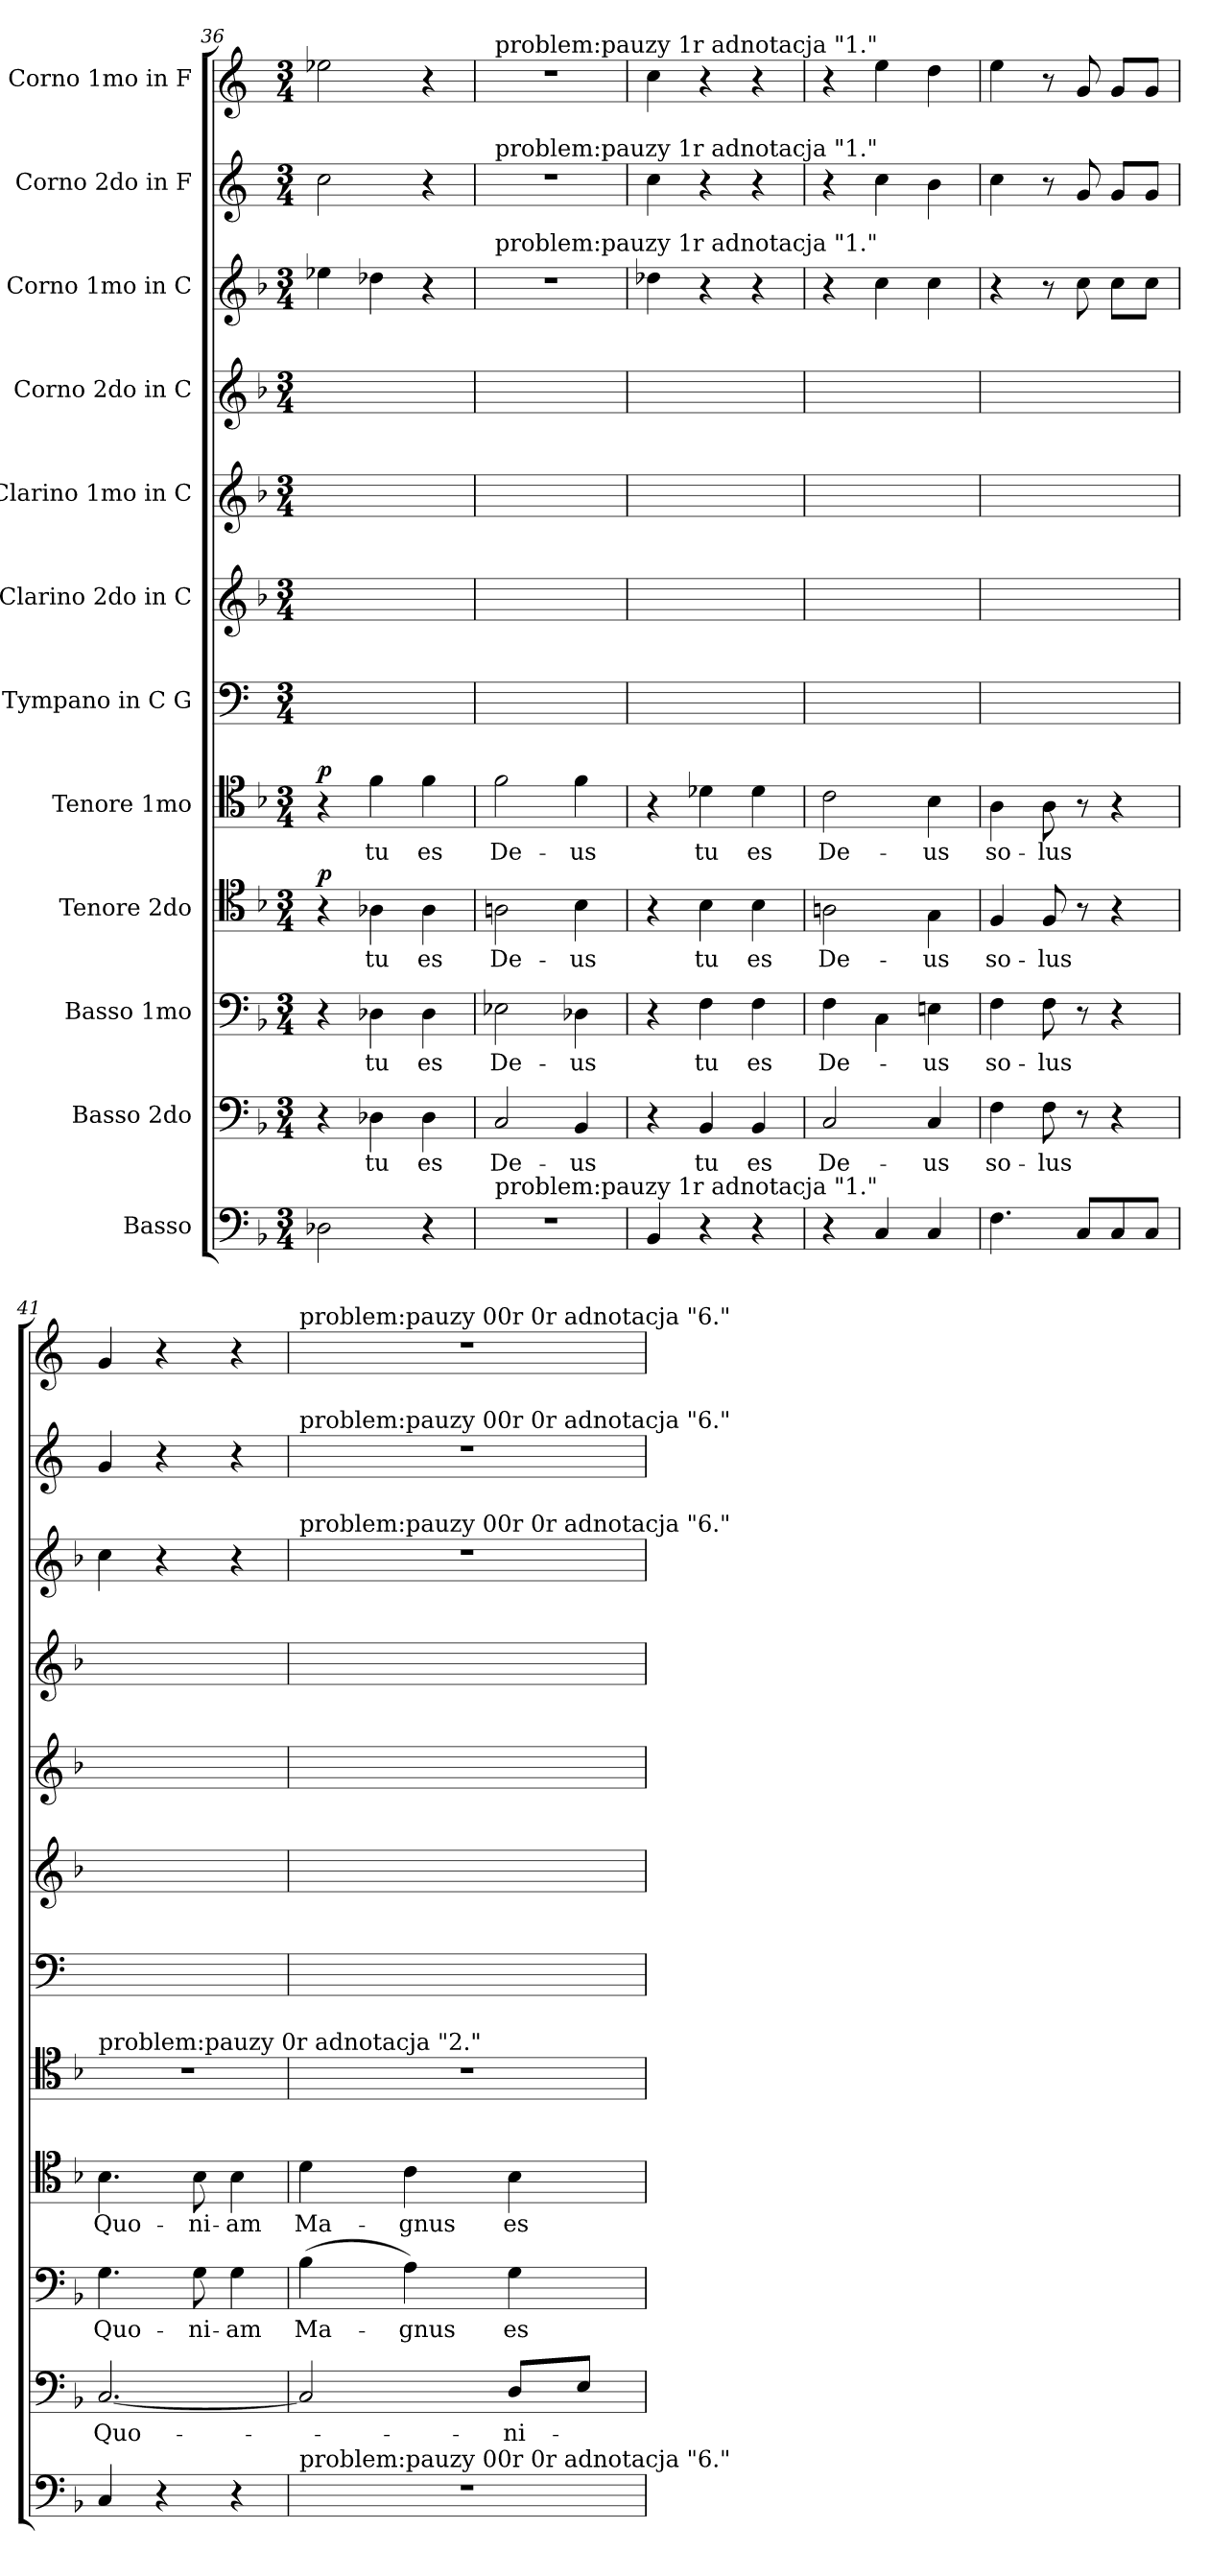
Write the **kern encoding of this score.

**kern	**kern	**text	**kern	**text	**kern	**text	**dynam	**kern	**text	**dynam	**kern	**kern	**kern	**kern	**kern	**kern	**kern
*part12	*part11	*part11	*part10	*part10	*part9	*part9	*part9	*part8	*part8	*part8	*part7	*part6	*part5	*part4	*part3	*part2	*part1
*staff12	*staff11	*staff11	*staff10	*staff10	*staff9	*staff9	*staff9	*staff8	*staff8	*staff8	*staff7	*staff6	*staff5	*staff4	*staff3	*staff2	*staff1
*I"Basso	*I"Basso 2do	*	*I"Basso 1mo	*	*I"Tenore 2do	*	*	*I"Tenore 1mo	*	*	*I"Tympano in C G	*I"Clarino 2do in C	*I"Clarino 1mo in C	*I"Corno 2do in C	*I"Corno 1mo in C	*I"Corno 2do in F	*I"Corno 1mo in F
*clefF4	*clefF4	*	*clefF4	*	*clefC4	*	*	*clefC4	*	*	*clefF4	*clefG2	*clefG2	*clefG2	*clefG2	*clefG2	*clefG2
*	*	*	*	*	*	*	*	*	*	*	*	*	*	*	*	*ITrd4c7	*ITrd4c7
*k[b-]	*k[b-]	*	*k[b-]	*	*k[b-]	*	*	*k[b-]	*	*	*k[]	*k[b-]	*k[b-]	*k[b-]	*k[b-]	*k[b-]	*k[b-]
*M3/4	*M3/4	*	*M3/4	*	*M3/4	*	*	*M3/4	*	*	*M3/4	*M3/4	*M3/4	*M3/4	*M3/4	*M3/4	*M3/4
=36	=36	=36	=36	=36	=36	=36	=36	=36	=36	=36	=36	=36	=36	=36	=36	=36	=36
!	!	!	!	!	!	!	!LO:DY:a	!	!	!LO:DY:a	!	!	!	!	!	!	!
2D-X\	4r	.	4r	.	4r	.	p	4r	.	p	2.ryy	2.ryy	2.ryy	2.ryy	4ee-X\	2f\	2a-X\
.	4D-X\	tu	4D-X\	tu	4A-X\	tu	.	4f\	tu	.	.	.	.	.	4dd-X\	.	.
4r	4D-\	es	4D-\	es	4A-\	es	.	4f\	es	.	.	.	.	.	4r	4r	4r
=37	=37	=37	=37	=37	=37	=37	=37	=37	=37	=37	=37	=37	=37	=37	=37	=37	=37
!	!	!	!	!	!	!	!	!	!	!	!	!	!	!	!	!	!LO:TX:a:t=problem&colon;pauzy 1r adnotacja "1."
!	!	!	!	!	!	!	!	!	!	!	!	!	!	!	!	!LO:TX:a:t=problem&colon;pauzy 1r adnotacja "1."	!
!	!	!	!	!	!	!	!	!	!	!	!	!	!	!	!LO:TX:a:t=problem&colon;pauzy 1r adnotacja "1."	!	!
!LO:TX:a:t=problem&colon;pauzy 1r adnotacja "1."	!	!	!	!	!	!	!	!	!	!	!	!	!	!	!	!	!
2.r	2C/	De-	2E-X\	De-	2An\	De-	.	2f\	De-	.	2.ryy	2.ryy	2.ryy	2.ryy	2.r	2.r	2.r
.	4BB-/	-us	4D-X\	-us	4B-\	-us	.	4f\	-us	.	.	.	.	.	.	.	.
=38	=38	=38	=38	=38	=38	=38	=38	=38	=38	=38	=38	=38	=38	=38	=38	=38	=38
4BB-/	4r	.	4r	.	4r	.	.	4r	.	.	2.ryy	2.ryy	2.ryy	2.ryy	4dd-X\	4f\	4f\
4r	4BB-/	tu	4F\	tu	4B-\	tu	.	4d-X\	tu	.	.	.	.	.	4r	4r	4r
4r	4BB-/	es	4F\	es	4B-\	es	.	4d-\	es	.	.	.	.	.	4r	4r	4r
=39	=39	=39	=39	=39	=39	=39	=39	=39	=39	=39	=39	=39	=39	=39	=39	=39	=39
4r	2C/	De-	4F\	De-	2An\	De-	.	2c\	De-	.	2.ryy	2.ryy	2.ryy	2.ryy	4r	4r	4r
4C/	.	.	4C\	.	.	.	.	.	.	.	.	.	.	.	4cc\	4f\	4a\
4C/	4C/	-us	4En\	-us	4G\	-us	.	4B-\	-us	.	.	.	.	.	4cc\	4e\	4g\
=40	=40	=40	=40	=40	=40	=40	=40	=40	=40	=40	=40	=40	=40	=40	=40	=40	=40
4.F\	4F\	so-	4F\	so-	4F/	so-	.	4A\	so-	.	2.ryy	2.ryy	2.ryy	2.ryy	4r	4f\	4a\
.	8F\	-lus	8F\	-lus	8F/	-lus	.	8A\	-lus	.	.	.	.	.	8r	8r	8r
8C/L	8r	.	8r	.	8r	.	.	8r	.	.	.	.	.	.	8cc\	8c/	8c/
8C/	4r	.	4r	.	4r	.	.	4r	.	.	.	.	.	.	8cc\L	8c/L	8c/L
8C/J	.	.	.	.	.	.	.	.	.	.	.	.	.	.	8cc\J	8c/J	8c/J
=41	=41	=41	=41	=41	=41	=41	=41	=41	=41	=41	=41	=41	=41	=41	=41	=41	=41
!	!	!	!	!	!	!	!	!LO:TX:a:t=problem&colon;pauzy 0r adnotacja "2."	!	!	!	!	!	!	!	!	!
4C/	[2.C/	Quo-	4.G\	Quo-	4.B-\	Quo-	.	2.r	.	.	2.ryy	2.ryy	2.ryy	2.ryy	4cc\	4c/	4c/
4r	.	.	.	.	.	.	.	.	.	.	.	.	.	.	4r	4r	4r
.	.	.	8G\	-ni-	8B-\	-ni-	.	.	.	.	.	.	.	.	.	.	.
4r	.	.	4G\	-am	4B-\	-am	.	.	.	.	.	.	.	.	4r	4r	4r
=42	=42	=42	=42	=42	=42	=42	=42	=42	=42	=42	=42	=42	=42	=42	=42	=42	=42
!	!	!	!	!	!	!	!	!	!	!	!	!	!	!	!	!	!LO:TX:a:t=problem&colon;pauzy 00r 0r adnotacja "6."
!	!	!	!	!	!	!	!	!	!	!	!	!	!	!	!	!LO:TX:a:t=problem&colon;pauzy 00r 0r adnotacja "6."	!
!	!	!	!	!	!	!	!	!	!	!	!	!	!	!	!LO:TX:a:t=problem&colon;pauzy 00r 0r adnotacja "6."	!	!
!LO:TX:a:t=problem&colon;pauzy 00r 0r adnotacja "6."	!	!	!	!	!	!	!	!	!	!	!	!	!	!	!	!	!
2.r	2C/]	.	(4B-\	Ma-	4d\	Ma-	.	2.r	.	.	2.ryy	2.ryy	2.ryy	2.ryy	2.r	2.r	2.r
.	.	.	4A\)	-gnus	4c\	-gnus	.	.	.	.	.	.	.	.	.	.	.
.	8D/L	-ni-	4G\	es	4B-\	es	.	.	.	.	.	.	.	.	.	.	.
.	8E/J	.	.	.	.	.	.	.	.	.	.	.	.	.	.	.	.
=	=	=	=	=	=	=	=	=	=	=	=	=	=	=	=	=	=
*-	*-	*-	*-	*-	*-	*-	*-	*-	*-	*-	*-	*-	*-	*-	*-	*-	*-
